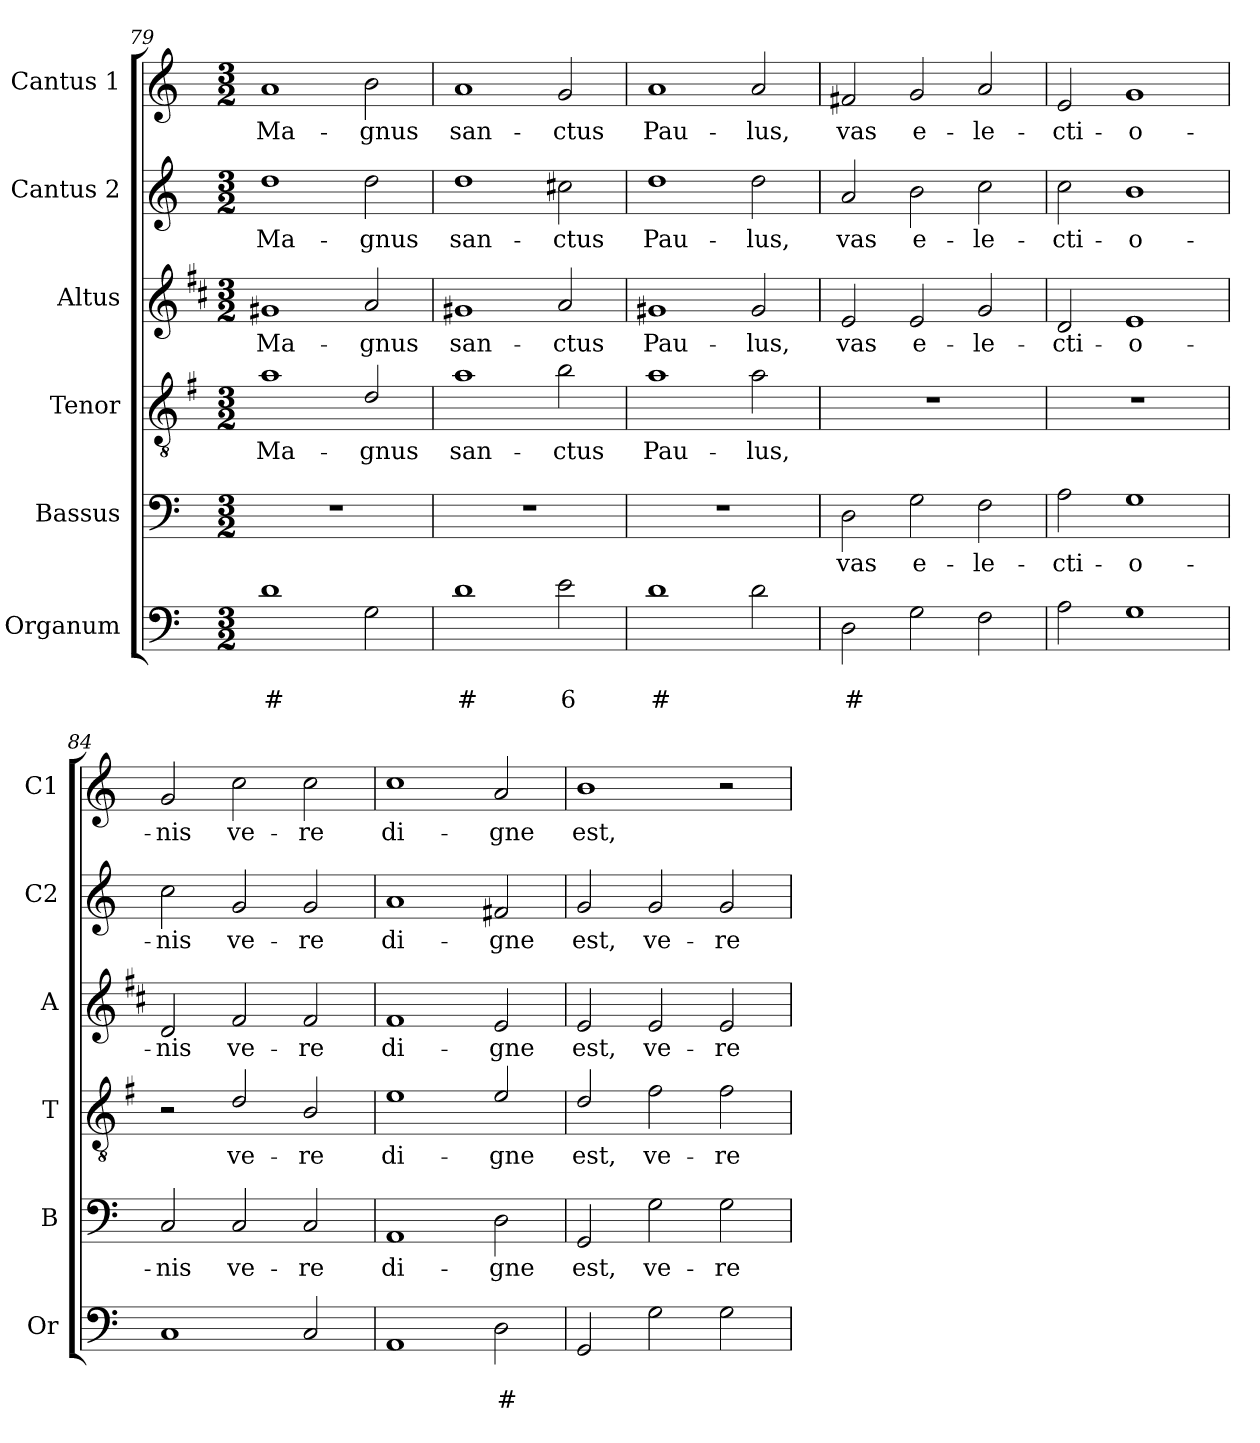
**kern	**text	**text	**kern	**text	**kern	**text	**kern	**text	**kern	**text	**kern	**text
*part6	*part6	*part6	*part5	*part5	*part4	*part4	*part3	*part3	*part2	*part2	*part1	*part1
*staff6	*staff6	*staff6	*staff5	*staff5	*staff4	*staff4	*staff3	*staff3	*staff2	*staff2	*staff1	*staff1
*I"Organum	*	*	*I"Bassus	*	*I"Tenor	*	*I"Altus	*	*I"Cantus 2	*	*I"Cantus 1	*
*I'Or	*	*	*I'B	*	*I'T	*	*I'A	*	*I'C2	*	*I'C1	*
*clefF4	*	*	*clefF4	*	*clefGv2	*	*clefG2	*	*clefG2	*	*clefG2	*
*	*	*	*	*	*ITrd4c7	*	*ITrd1c2	*	*	*	*	*
*k[]	*	*	*k[]	*	*k[]	*	*k[]	*	*k[]	*	*k[]	*
*C:	*	*	*C:	*	*C:	*	*C:	*	*C:	*	*C:	*
*M3/2	*	*	*M3/2	*	*M3/2	*	*M3/2	*	*M3/2	*	*M3/2	*
=79	=79	=79	=79	=79	=79	=79	=79	=79	=79	=79	=79	=79
!	!	!LO:LY:b	!	!	!	!LO:LY:b	!	!LO:LY:b	!	!LO:LY:b	!	!LO:LY:b
1d	.	#	1.r	.	1d	Ma-	1f#X	Ma-	1dd	Ma-	1a	Ma-
!	!	!	!	!	!	!LO:LY:b	!	!LO:LY:b	!	!LO:LY:b	!	!LO:LY:b
2G\	.	.	.	.	2G/	-gnus	2g/	-gnus	2dd\	-gnus	2b\	-gnus
=80	=80	=80	=80	=80	=80	=80	=80	=80	=80	=80	=80	=80
!	!	!LO:LY:b	!	!	!	!LO:LY:b	!	!LO:LY:b	!	!LO:LY:b	!	!LO:LY:b
1d	.	#	1.r	.	1d	san-	1f#X	san-	1dd	san-	1a	san-
!	!	!LO:LY:b	!	!	!	!LO:LY:b	!	!LO:LY:b	!	!LO:LY:b	!	!LO:LY:b
2e\	.	6	.	.	2e\	-ctus	2g/	-ctus	2cc#X\	-ctus	2g/	-ctus
=81	=81	=81	=81	=81	=81	=81	=81	=81	=81	=81	=81	=81
!	!	!LO:LY:b	!	!	!	!LO:LY:b	!	!LO:LY:b	!	!LO:LY:b	!	!LO:LY:b
1d	.	#	1.r	.	1d	Pau-	1f#X	Pau-	1dd	Pau-	1a	Pau-
!	!	!	!	!	!	!LO:LY:b	!	!LO:LY:b	!	!LO:LY:b	!	!LO:LY:b
2d\	.	.	.	.	2d\	-lus,	2f#/	-lus,	2dd\	-lus,	2a/	-lus,
=82	=82	=82	=82	=82	=82	=82	=82	=82	=82	=82	=82	=82
!	!	!LO:LY:b	!	!LO:LY:b	!	!	!	!LO:LY:b	!	!LO:LY:b	!	!LO:LY:b
2D\	.	#	2D\	vas	1.r	.	2d/	vas	2a/	vas	2f#X/	vas
!	!	!	!	!LO:LY:b	!	!	!	!LO:LY:b	!	!LO:LY:b	!	!LO:LY:b
2G\	.	.	2G\	e-	.	.	2d/	e-	2b\	e-	2g/	e-
!	!	!	!	!LO:LY:b	!	!	!	!LO:LY:b	!	!LO:LY:b	!	!LO:LY:b
2F\	.	.	2F\	-le-	.	.	2f/	-le-	2cc\	-le-	2a/	-le-
!!LO:LB:g=z
=83	=83	=83	=83	=83	=83	=83	=83	=83	=83	=83	=83	=83
!	!	!	!	!LO:LY:b	!	!	!	!LO:LY:b	!	!LO:LY:b	!	!LO:LY:b
2A\	.	.	2A\	-cti-	1.r	.	2c/	-cti-	2cc\	-cti-	2e/	-cti-
!	!	!	!	!LO:LY:b	!	!	!	!LO:LY:b	!	!LO:LY:b	!	!LO:LY:b
1G	.	.	1G	-o-	.	.	1d	-o-	1b	-o-	1g	-o-
=84	=84	=84	=84	=84	=84	=84	=84	=84	=84	=84	=84	=84
!	!	!	!	!LO:LY:b	!	!	!	!LO:LY:b	!	!LO:LY:b	!	!LO:LY:b
1C	.	.	2C/	-nis	2r	.	2c/	-nis	2cc\	-nis	2g/	-nis
!	!	!	!	!LO:LY:b	!	!LO:LY:b	!	!LO:LY:b	!	!LO:LY:b	!	!LO:LY:b
.	.	.	2C/	ve-	2G/	ve-	2e/	ve-	2g/	ve-	2cc\	ve-
!	!	!	!	!LO:LY:b	!	!LO:LY:b	!	!LO:LY:b	!	!LO:LY:b	!	!LO:LY:b
2C/	.	.	2C/	-re	2E/	-re	2e/	-re	2g/	-re	2cc\	-re
=85	=85	=85	=85	=85	=85	=85	=85	=85	=85	=85	=85	=85
!	!	!	!	!LO:LY:b	!	!LO:LY:b	!	!LO:LY:b	!	!LO:LY:b	!	!LO:LY:b
1AA	.	.	1AA	di-	1A	di-	1e	di-	1a	di-	1cc	di-
!	!	!LO:LY:b	!	!LO:LY:b	!	!LO:LY:b	!	!LO:LY:b	!	!LO:LY:b	!	!LO:LY:b
2D\	.	#	2D\	-gne	2A/	-gne	2d/	-gne	2f#X/	-gne	2a/	-gne
=86	=86	=86	=86	=86	=86	=86	=86	=86	=86	=86	=86	=86
!	!	!	!	!LO:LY:b	!	!LO:LY:b	!	!LO:LY:b	!	!LO:LY:b	!	!LO:LY:b
2GG/	.	.	2GG/	est,	2G/	est,	2d/	est,	2g/	est,	1b	est,
!	!	!	!	!LO:LY:b	!	!LO:LY:b	!	!LO:LY:b	!	!LO:LY:b	!	!
2G\	.	.	2G\	ve-	2B\	ve-	2d/	ve-	2g/	ve-	.	.
!	!	!	!	!LO:LY:b	!	!LO:LY:b	!	!LO:LY:b	!	!LO:LY:b	!	!
2G\	.	.	2G\	-re	2B\	-re	2d/	-re	2g/	-re	2r	.
=	=	=	=	=	=	=	=	=	=	=	=	=
*-	*-	*-	*-	*-	*-	*-	*-	*-	*-	*-	*-	*-
